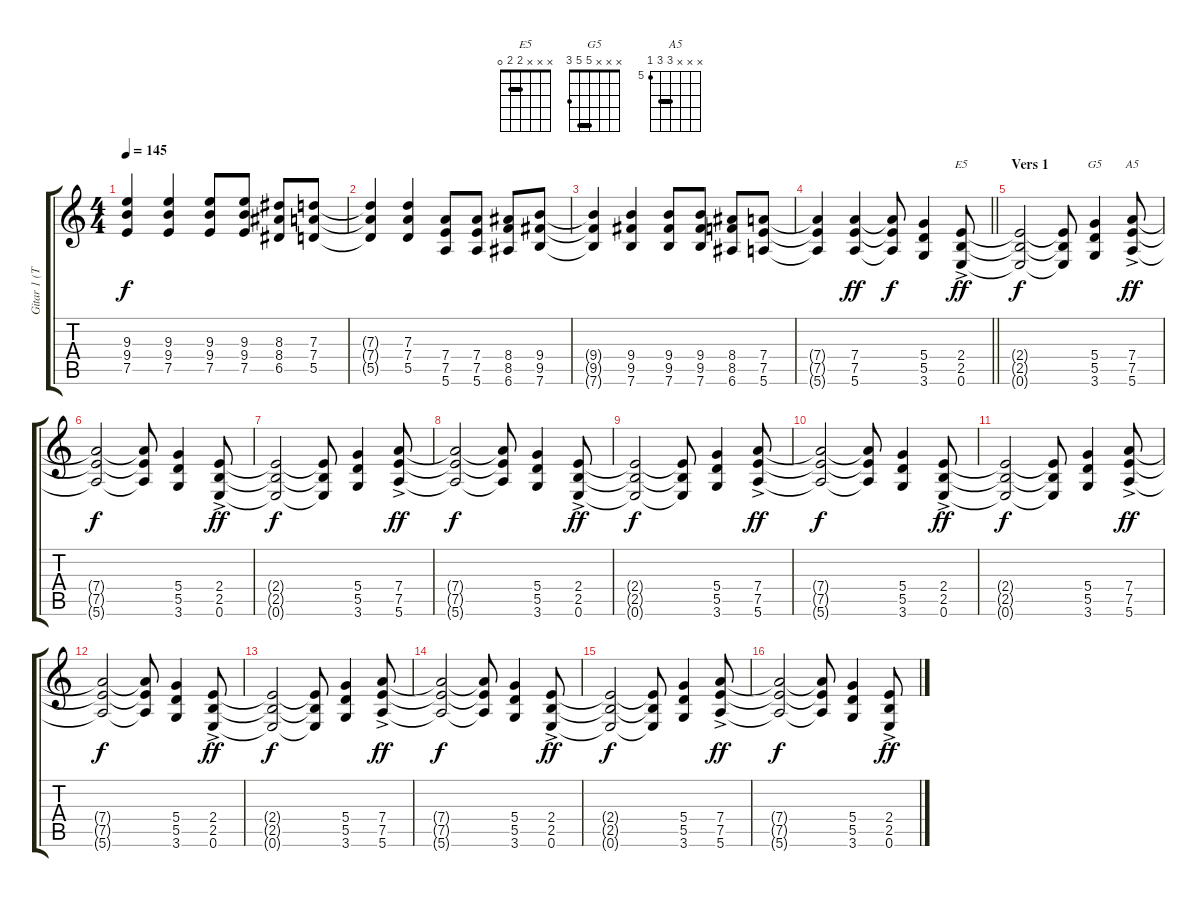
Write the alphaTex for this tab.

\track ("Gitar 1 (Tore)" "Gitar 1 (T") {instrument distortionguitar}
\staff {score tabs}
\tuning (E4 B3 G3 D3 A2 E2) {hide}
\chord ("E5" x x x 2 2 0) {barre 2}
\chord ("G5" x x x 5 5 3) {barre 5}
\chord ("A5" x x x 7 7 5) {firstfret 5 barre 7}
\ts (4 4)
\tempo 145
\clef g2
\ks c
(9.3{t} 9.4{t} 7.5{t}).4{dy f} (9.3 9.4 7.5).4 (9.3 9.4 7.5).8 (9.3 9.4 7.5).8 (8.3 8.4 6.5).8 (7.3 7.4 5.5).8 |
(7.3{t} 7.4{t} 5.5{t}).4 (7.3 7.4 5.5).4 (7.4 7.5 5.6).8 (7.4 7.5 5.6).8 (8.4 8.5 6.6).8 (9.4 9.5 7.6).8 |
(9.4{t} 9.5{t} 7.6{t}).4 (9.4 9.5 7.6).4 (9.4 9.5 7.6).8 (9.4 9.5 7.6).8 (8.4 8.5 6.6).8 (7.4 7.5 5.6).8 |
\barLineRight lightlight
(7.4{t} 7.5{t} 5.6{t}).4 (7.4 7.5 5.6).4{dy ff} (7.4{t} 7.5{t} 5.6{t}).8{dy f} (5.4 5.5 3.6).4 (2.4 2.5 0.6{ac}).8{ch "E5" dy ff} |
\section ("" "Vers 1")
(2.4{t} 2.5{t} 0.6{t}).2{dy f} (2.4{t} 2.5{t} 0.6{t}).8 (5.4 5.5 3.6).4{ch "G5"} (7.4{ac} 7.5 5.6{ac}).8{ch "A5" dy ff} |
(7.4{t} 7.5{t} 5.6{t}).2{dy f} (7.4{t} 7.5{t} 5.6{t}).8 (5.4 5.5 3.6).4 (2.4 2.5 0.6{ac}).8{dy ff} |
(2.4{t} 2.5{t} 0.6{t}).2{dy f} (2.4{t} 2.5{t} 0.6{t}).8 (5.4 5.5 3.6).4 (7.4{ac} 7.5 5.6{ac}).8{dy ff} |
(7.4{t} 7.5{t} 5.6{t}).2{dy f} (7.4{t} 7.5{t} 5.6{t}).8 (5.4 5.5 3.6).4 (2.4 2.5 0.6{ac}).8{dy ff} |
(2.4{t} 2.5{t} 0.6{t}).2{dy f} (2.4{t} 2.5{t} 0.6{t}).8 (5.4 5.5 3.6).4 (7.4{ac} 7.5 5.6{ac}).8{dy ff} |
(7.4{t} 7.5{t} 5.6{t}).2{dy f} (7.4{t} 7.5{t} 5.6{t}).8 (5.4 5.5 3.6).4 (2.4 2.5 0.6{ac}).8{dy ff} |
(2.4{t} 2.5{t} 0.6{t}).2{dy f} (2.4{t} 2.5{t} 0.6{t}).8 (5.4 5.5 3.6).4 (7.4{ac} 7.5 5.6{ac}).8{dy ff} |
(7.4{t} 7.5{t} 5.6{t}).2{dy f} (7.4{t} 7.5{t} 5.6{t}).8 (5.4 5.5 3.6).4 (2.4 2.5 0.6{ac}).8{dy ff} |
(2.4{t} 2.5{t} 0.6{t}).2{dy f} (2.4{t} 2.5{t} 0.6{t}).8 (5.4 5.5 3.6).4 (7.4{ac} 7.5 5.6{ac}).8{dy ff} |
(7.4{t} 7.5{t} 5.6{t}).2{dy f} (7.4{t} 7.5{t} 5.6{t}).8 (5.4 5.5 3.6).4 (2.4 2.5 0.6{ac}).8{dy ff} |
(2.4{t} 2.5{t} 0.6{t}).2{dy f} (2.4{t} 2.5{t} 0.6{t}).8 (5.4 5.5 3.6).4 (7.4{ac} 7.5 5.6{ac}).8{dy ff} |
(7.4{t} 7.5{t} 5.6{t}).2{dy f} (7.4{t} 7.5{t} 5.6{t}).8 (5.4 5.5 3.6).4 (2.4 2.5 0.6{ac}).8{dy ff}
